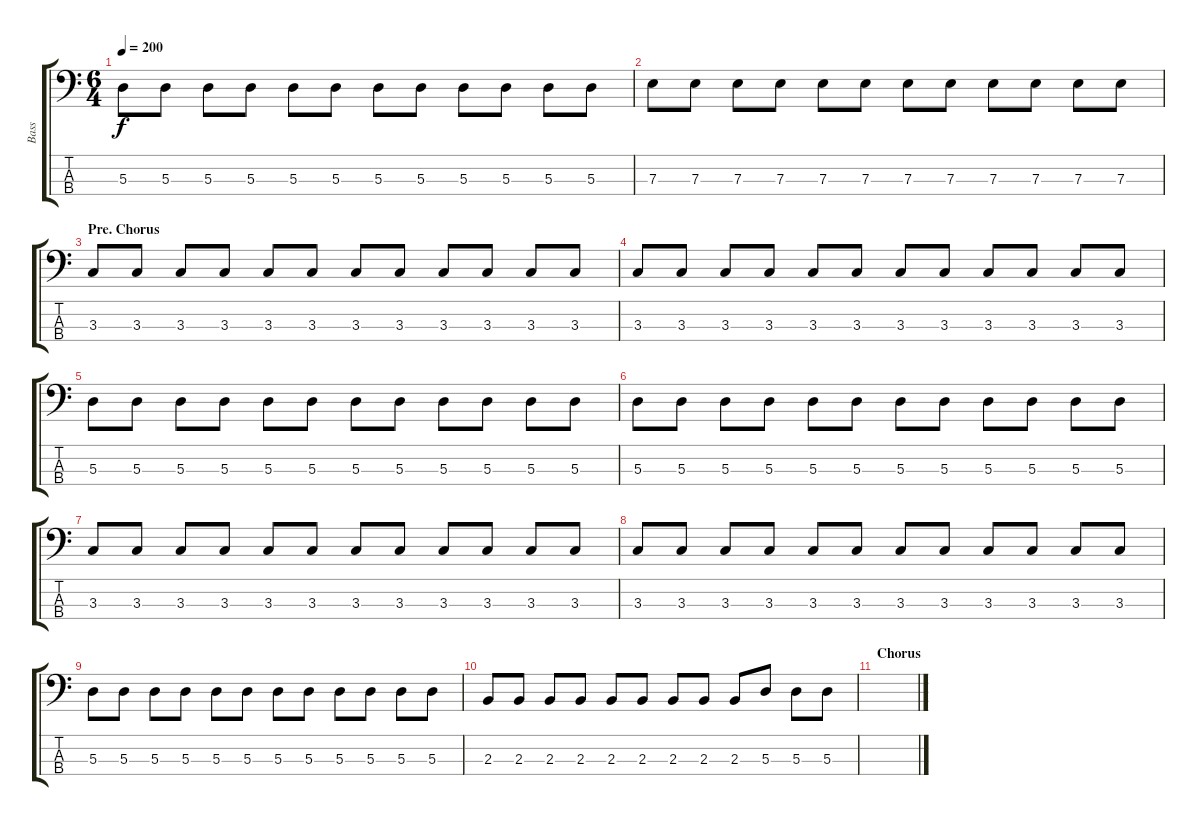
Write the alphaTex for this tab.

\track ("Bass" "Bass") {instrument electricbassfinger}
\staff {score tabs}
\tuning (G2 D2 A1 E1) {hide}
\ts (6 4)
\tempo 200
\clef f4
\ks c
5.3.8{dy f} 5.3.8 5.3.8 5.3.8 5.3.8 5.3.8 5.3.8 5.3.8 5.3.8 5.3.8 5.3.8 5.3.8 |
7.3.8 7.3.8 7.3.8 7.3.8 7.3.8 7.3.8 7.3.8 7.3.8 7.3.8 7.3.8 7.3.8 7.3.8 |
\section ("" "Pre. Chorus")
3.3.8 3.3.8 3.3.8 3.3.8 3.3.8 3.3.8 3.3.8 3.3.8 3.3.8 3.3.8 3.3.8 3.3.8 |
3.3.8 3.3.8 3.3.8 3.3.8 3.3.8 3.3.8 3.3.8 3.3.8 3.3.8 3.3.8 3.3.8 3.3.8 |
5.3.8 5.3.8 5.3.8 5.3.8 5.3.8 5.3.8 5.3.8 5.3.8 5.3.8 5.3.8 5.3.8 5.3.8 |
5.3.8 5.3.8 5.3.8 5.3.8 5.3.8 5.3.8 5.3.8 5.3.8 5.3.8 5.3.8 5.3.8 5.3.8 |
3.3.8 3.3.8 3.3.8 3.3.8 3.3.8 3.3.8 3.3.8 3.3.8 3.3.8 3.3.8 3.3.8 3.3.8 |
3.3.8 3.3.8 3.3.8 3.3.8 3.3.8 3.3.8 3.3.8 3.3.8 3.3.8 3.3.8 3.3.8 3.3.8 |
5.3.8 5.3.8 5.3.8 5.3.8 5.3.8 5.3.8 5.3.8 5.3.8 5.3.8 5.3.8 5.3.8 5.3.8 |
2.3.8 2.3.8 2.3.8 2.3.8 2.3.8 2.3.8 2.3.8 2.3.8 2.3.8 5.3.8 5.3.8 5.3.8 |
\section ("" "Chorus")
